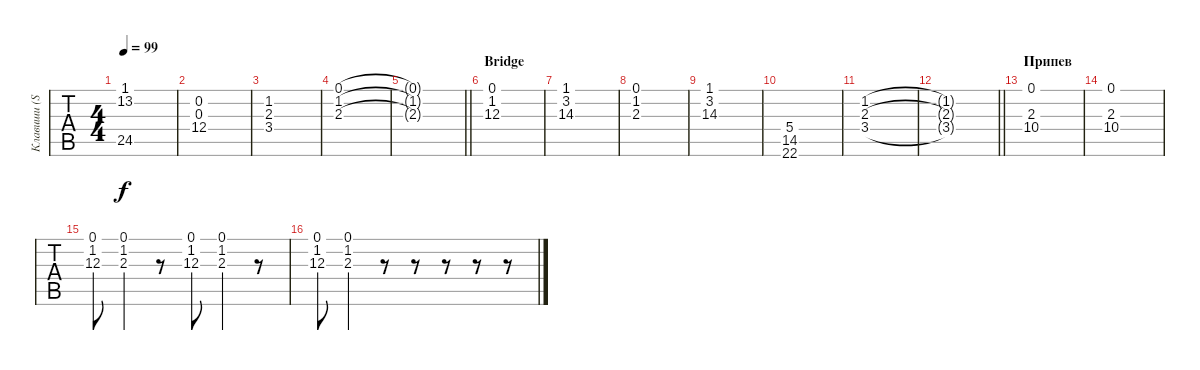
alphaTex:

\track ("Клавиши (String)" "Клавиши (S") {instrument stringensemble1}
\staff {tabs}
\tuning (E4 B3 G3 D3 A2 E2) {hide}
\ts (4 4)
\tempo 99
\clef g2
\ks c
(1.1 13.2 24.5).1{dy f} |
(0.2 0.3 12.4).1 |
(1.2 2.3 3.4).1 |
(0.1 1.2 2.3).1 |
\barLineRight lightlight
(0.1{t} 1.2{t} 2.3{t}).1 |
\section ("" "Bridge")
(0.1 1.2 12.3).1 |
(1.1 3.2 14.3).1 |
(0.1 1.2 2.3).1 |
(1.1 3.2 14.3).1 |
(5.4 14.5 22.6).1 |
(1.2 2.3 3.4).1 |
\barLineRight lightlight
(1.2{t} 2.3{t} 3.4{t}).1 |
\section ("" "Припев")
(0.1 2.3 10.4).1 |
(0.1 2.3 10.4).1 |
(0.1 1.2 12.3).8 (0.1 1.2 2.3).4 r.8 (0.1 1.2 12.3).8 (0.1 1.2 2.3).4 r.8 |
(0.1 1.2 12.3).8 (0.1 1.2 2.3).4 r.8 r.8 r.8 r.8 r.8
